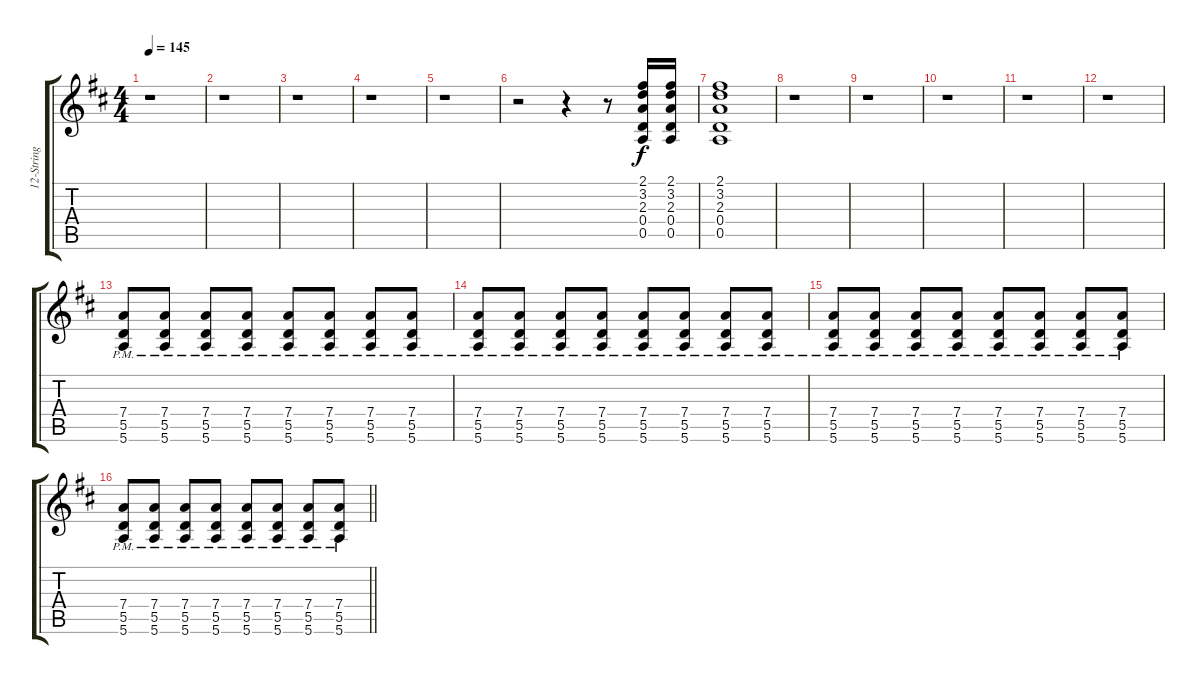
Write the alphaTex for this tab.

\track ("12-String A. Guitar" "12-String ") {instrument acousticguitarsteel}
\staff {score tabs}
\tuning (E4 B3 G3 D3 A2 E2) {hide}
\ts (4 4)
\tempo 145
\clef g2
\ks d
r.1{dy f} |
r.1 |
r.1 |
r.1 |
r.1 |
r.2 r.4 r.8 (2.1 3.2 2.3 0.4 0.5).16 (2.1 3.2 2.3 0.4 0.5).16 |
(2.1 3.2 2.3 0.4 0.5).1 |
r.1 |
r.1 |
r.1 |
r.1 |
r.1 |
(7.4{pm} 5.5{pm} 5.6{pm}).8 (7.4{pm} 5.5{pm} 5.6{pm}).8 (7.4{pm} 5.5{pm} 5.6{pm}).8 (7.4{pm} 5.5{pm} 5.6{pm}).8 (7.4{pm} 5.5{pm} 5.6{pm}).8 (7.4{pm} 5.5{pm} 5.6{pm}).8 (7.4{pm} 5.5{pm} 5.6{pm}).8 (7.4{pm} 5.5{pm} 5.6{pm}).8 |
(7.4{pm} 5.5{pm} 5.6{pm}).8 (7.4{pm} 5.5{pm} 5.6{pm}).8 (7.4{pm} 5.5{pm} 5.6{pm}).8 (7.4{pm} 5.5{pm} 5.6{pm}).8 (7.4{pm} 5.5{pm} 5.6{pm}).8 (7.4{pm} 5.5{pm} 5.6{pm}).8 (7.4{pm} 5.5{pm} 5.6{pm}).8 (7.4{pm} 5.5{pm} 5.6{pm}).8 |
(7.4{pm} 5.5{pm} 5.6{pm}).8 (7.4{pm} 5.5{pm} 5.6{pm}).8 (7.4{pm} 5.5{pm} 5.6{pm}).8 (7.4{pm} 5.5{pm} 5.6{pm}).8 (7.4{pm} 5.5{pm} 5.6{pm}).8 (7.4{pm} 5.5{pm} 5.6{pm}).8 (7.4{pm} 5.5{pm} 5.6{pm}).8 (7.4{pm} 5.5{pm} 5.6{pm}).8 |
\barLineRight lightlight
(7.4{pm} 5.5{pm} 5.6{pm}).8 (7.4{pm} 5.5{pm} 5.6{pm}).8 (7.4{pm} 5.5{pm} 5.6{pm}).8 (7.4{pm} 5.5{pm} 5.6{pm}).8 (7.4{pm} 5.5{pm} 5.6{pm}).8 (7.4{pm} 5.5{pm} 5.6{pm}).8 (7.4{pm} 5.5{pm} 5.6{pm}).8 (7.4{pm} 5.5{pm} 5.6{pm}).8
